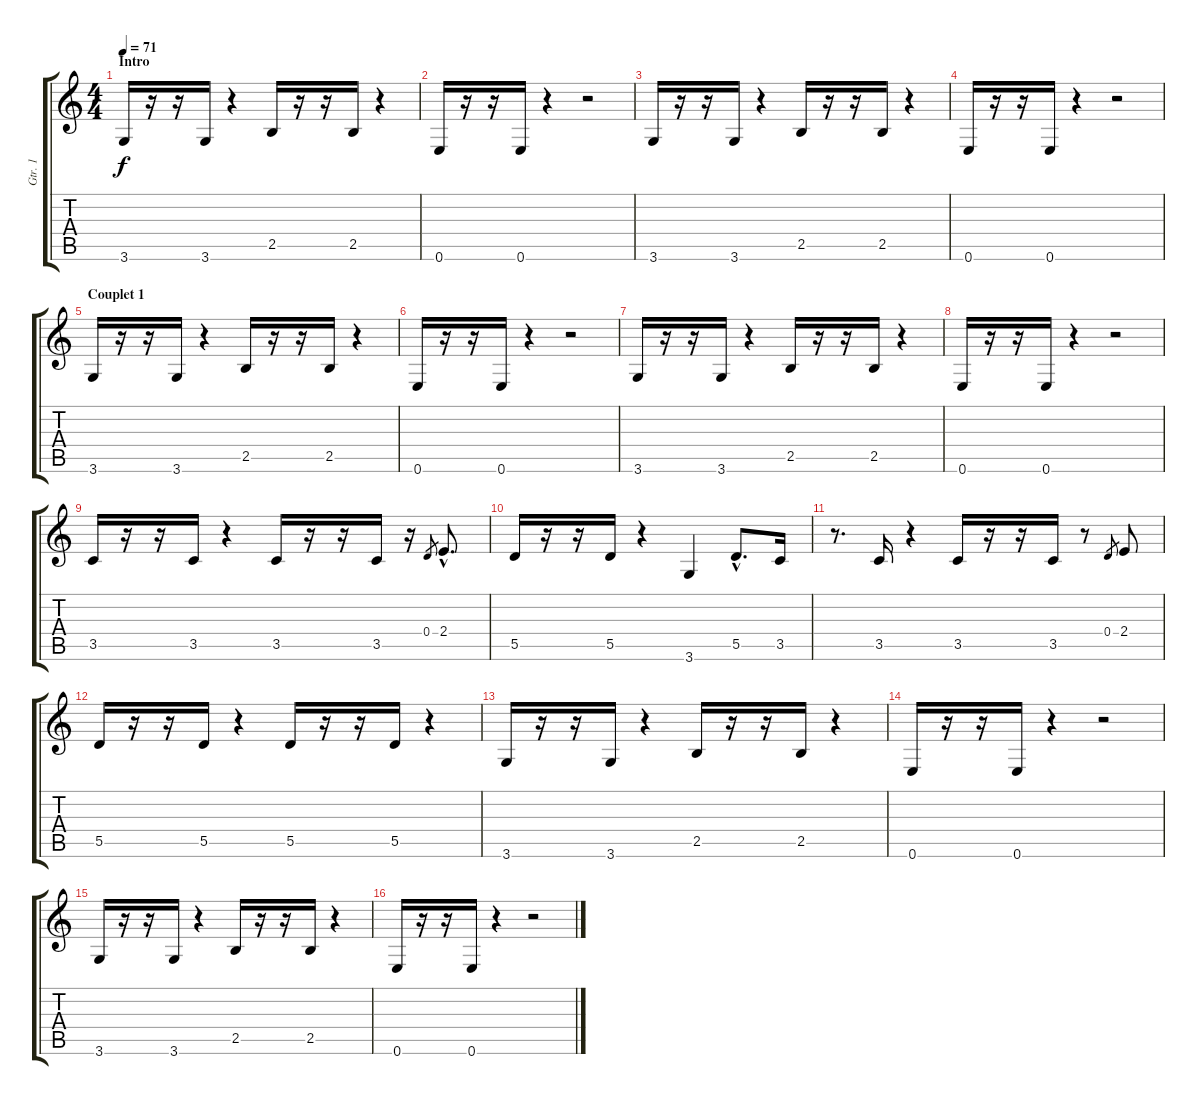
\track ("Gtr. 1" "Gtr. 1") {instrument electricguitarjazz}
\staff {score tabs}
\tuning (E4 B3 G3 D3 A2 E2) {hide}
\ts (4 4)
\section ("" "Intro")
\tempo 71
\clef g2
\ks c
3.6.16{dy f instrument electricguitarjazz} r.16 r.16 3.6.16 r.4 2.5.16 r.16 r.16 2.5.16 r.4 |
0.6.16 r.16 r.16 0.6.16 r.4 r.2 |
3.6.16 r.16 r.16 3.6.16 r.4 2.5.16 r.16 r.16 2.5.16 r.4 |
0.6.16 r.16 r.16 0.6.16 r.4 r.2 |
\section ("" "Couplet 1")
3.6.16 r.16 r.16 3.6.16 r.4 2.5.16 r.16 r.16 2.5.16 r.4 |
0.6.16 r.16 r.16 0.6.16 r.4 r.2 |
3.6.16 r.16 r.16 3.6.16 r.4 2.5.16 r.16 r.16 2.5.16 r.4 |
0.6.16 r.16 r.16 0.6.16 r.4 r.2 |
3.5.16 r.16 r.16 3.5.16 r.4 3.5.16 r.16 r.16 3.5.16 r.16 0.4.8{gr} 2.4{hac}.8{d} |
5.5.16 r.16 r.16 5.5.16 r.4 3.6.4 5.5{hac}.8{d} 3.5.16 |
r.8{d} 3.5.16 r.4 3.5.16 r.16 r.16 3.5.16 r.8 0.4.8{gr} 2.4.8 |
5.5.16 r.16 r.16 5.5.16 r.4 5.5.16 r.16 r.16 5.5.16 r.4 |
3.6.16 r.16 r.16 3.6.16 r.4 2.5.16 r.16 r.16 2.5.16 r.4 |
0.6.16 r.16 r.16 0.6.16 r.4 r.2 |
3.6.16 r.16 r.16 3.6.16 r.4 2.5.16 r.16 r.16 2.5.16 r.4 |
0.6.16 r.16 r.16 0.6.16 r.4 r.2
